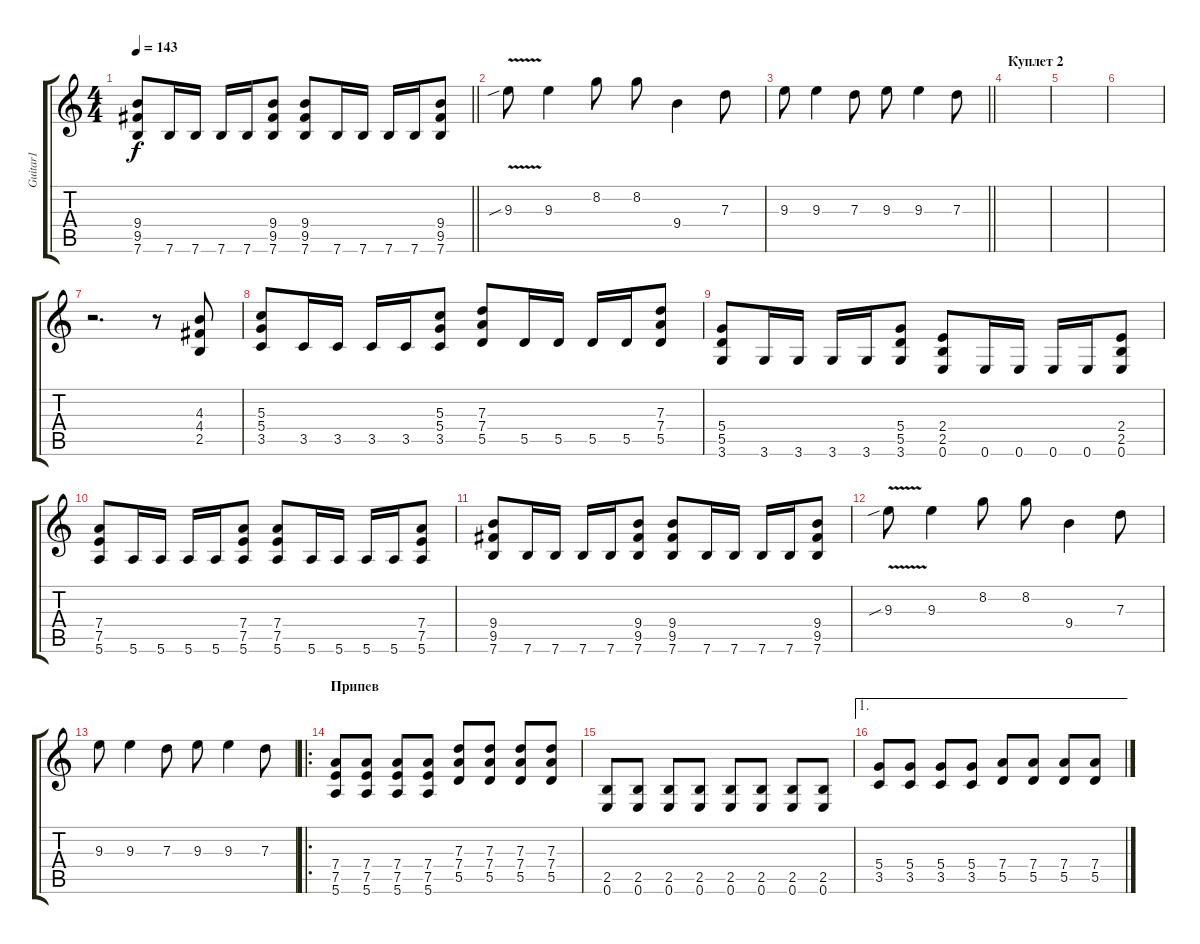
\track ("Guitar1" "Guitar1") {instrument overdrivenguitar}
\staff {score tabs}
\tuning (E4 B3 G3 D3 A2 E2) {hide}
\ts (4 4)
\tempo 143
\clef g2
\barLineRight lightlight
\ks c
(9.4 9.5 7.6).8{dy f} 7.6.16 7.6.16 7.6.16 7.6.16 (9.4 9.5 7.6).8 (9.4 9.5 7.6).8 7.6.16 7.6.16 7.6.16 7.6.16 (9.4 9.5 7.6).8 |
\section ("" " ")
9.3{v sib}.8 9.3.4 8.2.8 8.2.8 9.4.4 7.3.8 |
\barLineRight lightlight
9.3.8 9.3.4 7.3.8 9.3.8 9.3.4 7.3.8 |
\section ("" "Куплет 2")
|
|
|
r.2{d} r.8 (4.3 4.4 2.5).8 |
(5.3 5.4 3.5).8 3.5.16 3.5.16 3.5.16 3.5.16 (5.3 5.4 3.5).8 (7.3 7.4 5.5).8 5.5.16 5.5.16 5.5.16 5.5.16 (7.3 7.4 5.5).8 |
(5.4 5.5 3.6).8 3.6.16 3.6.16 3.6.16 3.6.16 (5.4 5.5 3.6).8 (2.4 2.5 0.6).8 0.6.16 0.6.16 0.6.16 0.6.16 (2.4 2.5 0.6).8 |
(7.4 7.5 5.6).8 5.6.16 5.6.16 5.6.16 5.6.16 (7.4 7.5 5.6).8 (7.4 7.5 5.6).8 5.6.16 5.6.16 5.6.16 5.6.16 (7.4 7.5 5.6).8 |
(9.4 9.5 7.6).8 7.6.16 7.6.16 7.6.16 7.6.16 (9.4 9.5 7.6).8 (9.4 9.5 7.6).8 7.6.16 7.6.16 7.6.16 7.6.16 (9.4 9.5 7.6).8 |
\section ("" " ")
9.3{v sib}.8 9.3.4 8.2.8 8.2.8 9.4.4 7.3.8 |
9.3.8 9.3.4 7.3.8 9.3.8 9.3.4 7.3.8 |
\ro
\section ("" "Припев")
(7.4 7.5 5.6).8 (7.4 7.5 5.6).8 (7.4 7.5 5.6).8 (7.4 7.5 5.6).8 (7.3 7.4 5.5).8 (7.3 7.4 5.5).8 (7.3 7.4 5.5).8 (7.3 7.4 5.5).8 |
(2.5 0.6).8 (2.5 0.6).8 (2.5 0.6).8 (2.5 0.6).8 (2.5 0.6).8 (2.5 0.6).8 (2.5 0.6).8 (2.5 0.6).8 |
\ae 1
(5.4 3.5).8 (5.4 3.5).8 (5.4 3.5).8 (5.4 3.5).8 (7.4 5.5).8 (7.4 5.5).8 (7.4 5.5).8 (7.4 5.5).8
